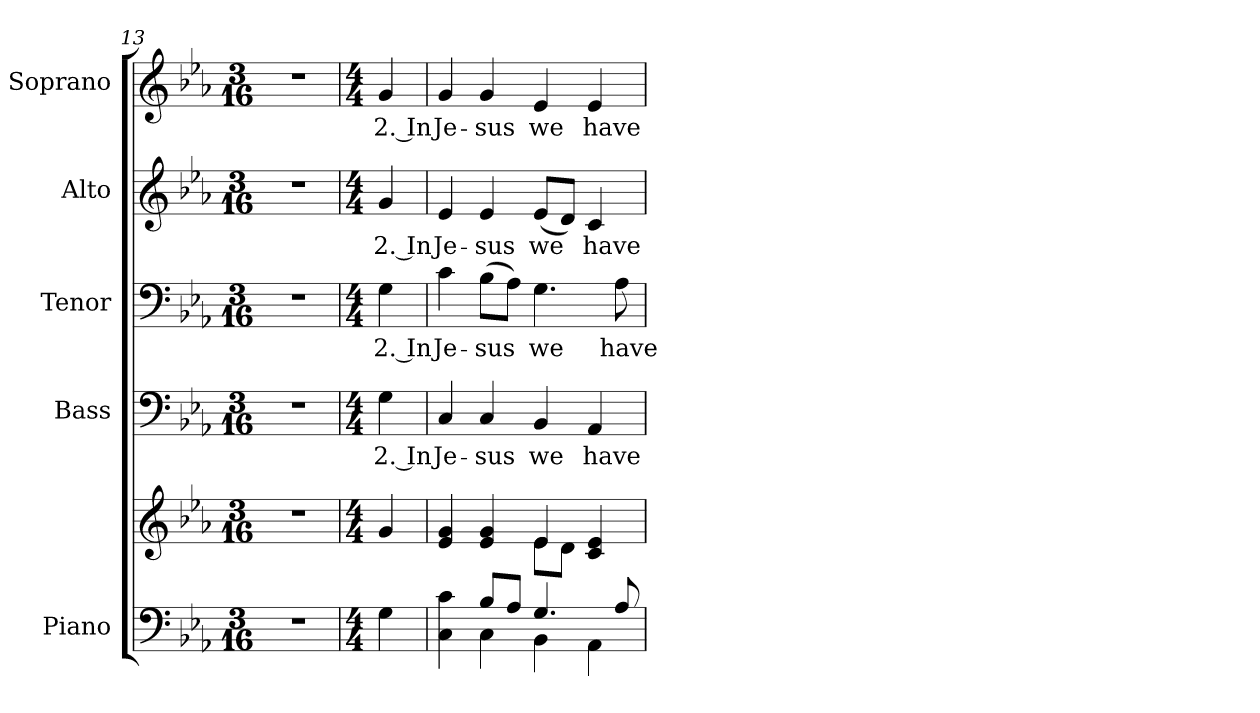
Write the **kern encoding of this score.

**kern	**kern	**kern	**text	**kern	**text	**kern	**text	**kern	**text
*part5	*part5	*part4	*part4	*part3	*part3	*part2	*part2	*part1	*part1
*staff6	*staff5	*staff4	*staff4	*staff3	*staff3	*staff2	*staff2	*staff1	*staff1
*I"Piano	*	*I"Bass	*	*I"Tenor	*	*I"Alto	*	*I"Soprano	*
*I'Pno.	*	*I'B.	*	*I'T.	*	*I'A.	*	*I'S.	*
*clefF4	*clefG2	*clefF4	*	*clefF4	*	*clefG2	*	*clefG2	*
*k[b-e-a-]	*k[b-e-a-]	*k[b-e-a-]	*	*k[b-e-a-]	*	*k[b-e-a-]	*	*k[b-e-a-]	*
*E-:	*E-:	*E-:	*	*E-:	*	*E-:	*	*E-:	*
*M3/16	*M3/16	*M3/16	*	*M3/16	*	*M3/16	*	*M3/16	*
=13	=13	=13	=13	=13	=13	=13	=13	=13	=13
!LO:N:vis=1	!LO:N:vis=1	!LO:N:vis=1	!	!LO:N:vis=1	!	!LO:N:vis=1	!	!LO:N:vis=1	!
8.r	8.r	8.r	.	8.r	.	8.r	.	8.r	.
!!LO:PB:g=z
=14	=14	=14	=14	=14	=14	=14	=14	=14	=14
*M4/4	*M4/4	*M4/4	*	*M4/4	*	*M4/4	*	*M4/4	*
!	!	!	!LO:LY:b:color=#000000	!	!	!	!	!	!
!	!	!	!	!	!LO:LY:b:color=#000000	!	!	!	!
!	!	!	!	!	!	!	!LO:LY:b:color=#000000	!	!
!	!	!	!	!	!	!	!	!	!LO:LY:b:color=#000000
4Gi\	4gi/	4Gi\	2. In	4Gi\	2. In	4gi/	2. In	4gi/	2. In
=15	=15	=15	=15	=15	=15	=15	=15	=15	=15
*^	*^	*	*	*	*	*	*	*	*
!	!	!	!	!	!LO:LY:b:color=#000000	!	!	!	!	!	!
!	!	!	!	!	!	!	!LO:LY:b:color=#000000	!	!	!	!
!	!	!	!	!	!	!	!	!	!LO:LY:b:color=#000000	!	!
!	!	!	!	!	!	!	!	!	!	!	!LO:LY:b:color=#000000
4Ci\ 4ci	4ryy	4e-i/ 4gi	2ryy	4Ci/	Je-	4ci\	Je-	4e-i/	Je-	4gi/	Je-
!	!	!	!	!	!LO:LY:b:color=#000000	!	!	!	!	!	!
!	!	!	!	!	!	!	!LO:LY:b:color=#000000	!	!	!	!
!	!	!	!	!	!	!	!	!	!LO:LY:b:color=#000000	!	!
!	!	!	!	!	!	!	!	!	!	!	!LO:LY:b:color=#000000
8B-i/L	4Ci\	4e-i/ 4gi	.	4Ci/	-sus	(8B-i\L	-sus	4e-i/	-sus	4gi/	-sus
8A-i/J	.	.	.	.	.	8A-i\J)	.	.	.	.	.
!	!	!	!	!	!LO:LY:b:color=#000000	!	!	!	!	!	!
!	!	!	!	!	!	!	!LO:LY:b:color=#000000	!	!	!	!
!	!	!	!	!	!	!	!	!	!LO:LY:b:color=#000000	!	!
!	!	!	!	!	!	!	!	!	!	!	!LO:LY:b:color=#000000
4.Gi/	4BB-i\	4e-i/	8e-i\L	4BB-i/	we	4.Gi\	we	(8e-i/L	we	4e-i/	we
.	.	.	8di\J	.	.	.	.	8di/J)	.	.	.
!	!	!	!	!	!LO:LY:b:color=#000000	!	!	!	!	!	!
!	!	!	!	!	!	!	!	!	!LO:LY:b:color=#000000	!	!
!	!	!	!	!	!	!	!	!	!	!	!LO:LY:b:color=#000000
.	4AA-i\	4ci/ 4e-i	4ryy	4AA-i/	have	.	.	4ci/	have	4e-i/	have
!	!	!	!	!	!	!	!LO:LY:b:color=#000000	!	!	!	!
8A-i/	.	.	.	.	.	8A-i\	have	.	.	.	.
*v	*v	*	*	*	*	*	*	*	*	*	*
*	*v	*v	*	*	*	*	*	*	*	*
=	=	=	=	=	=	=	=	=	=
*-	*-	*-	*-	*-	*-	*-	*-	*-	*-
